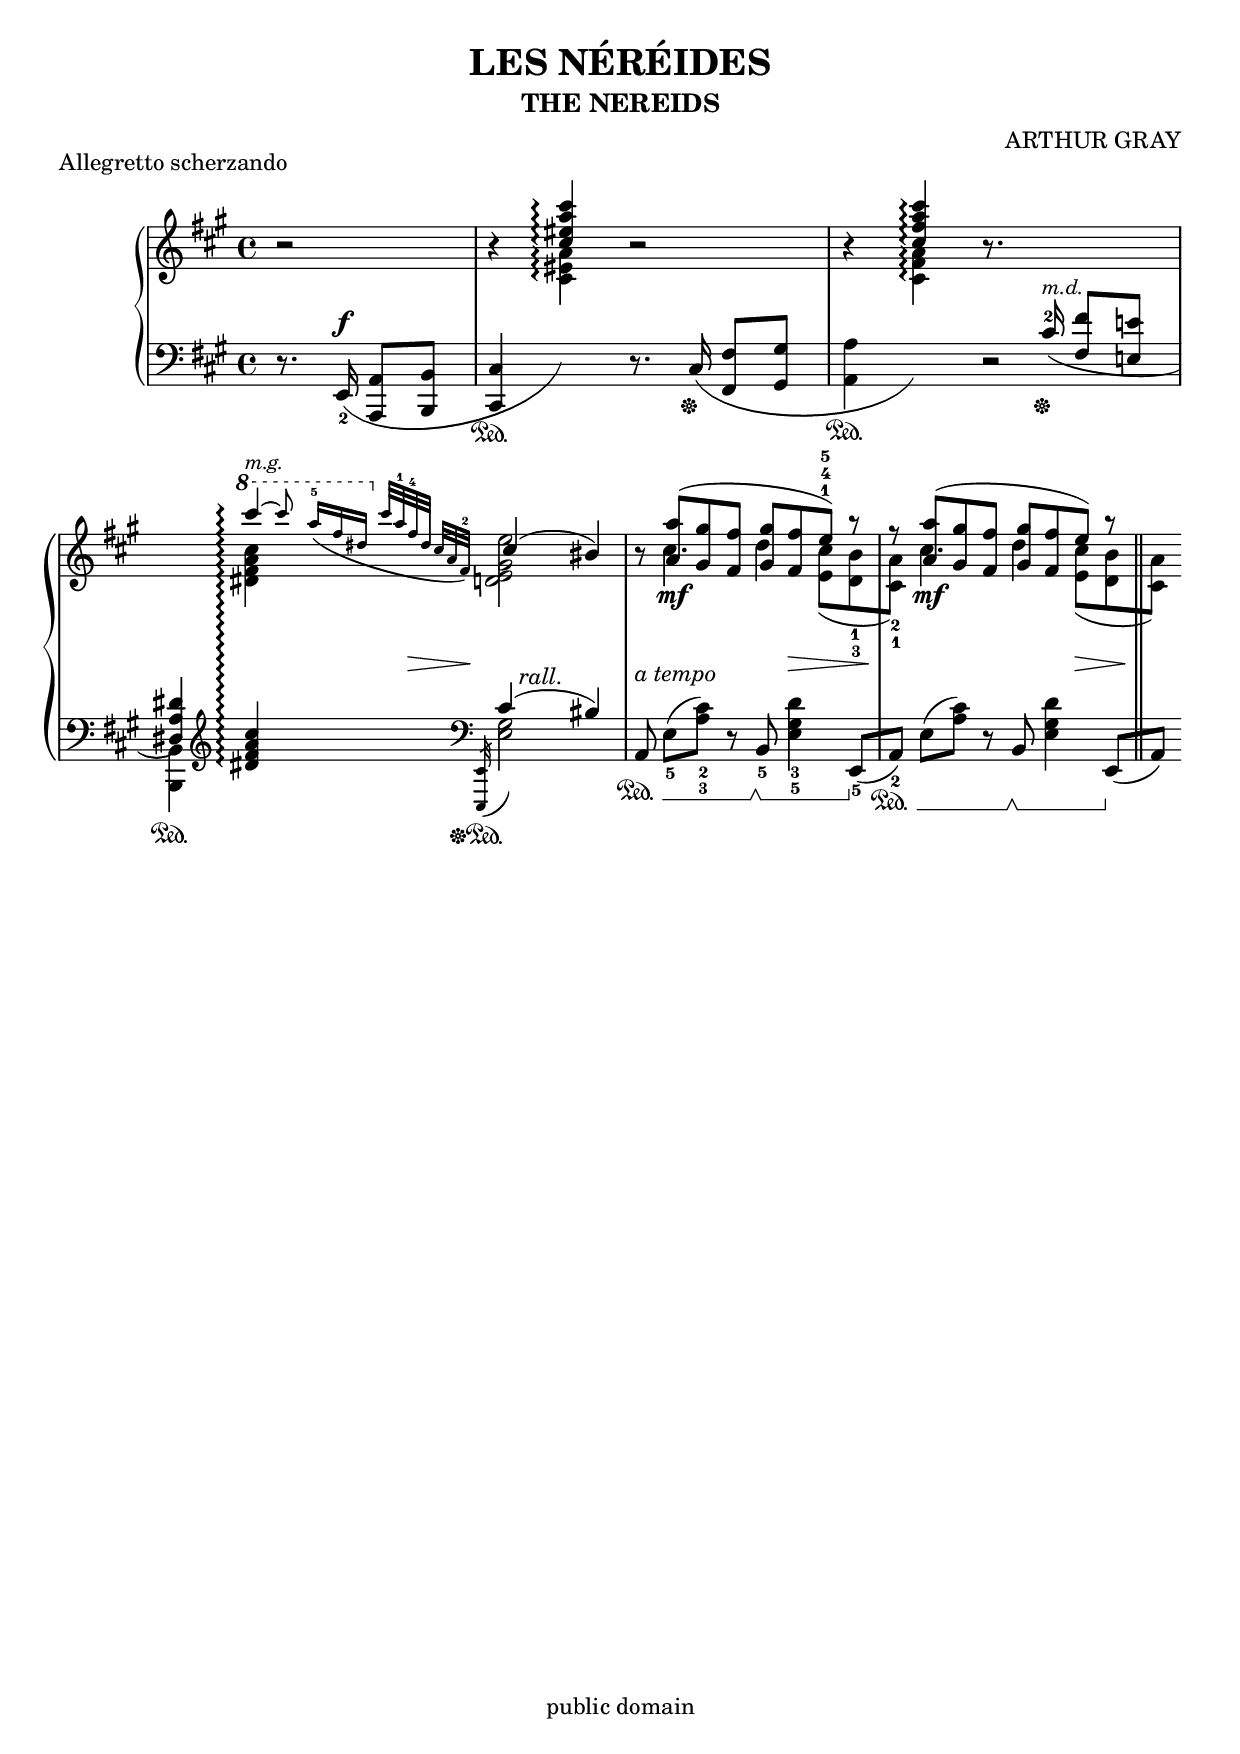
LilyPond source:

\version "2.17.10"

\header {
    composer = "ARTHUR GRAY"
    title = "LES NÉRÉIDES"
    subtitle = "THE NEREIDS"
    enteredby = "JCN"
    piece = "Allegretto scherzando"
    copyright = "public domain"

    texidoc="Highly tweaked example of lilypond output"
}

%{

Nastiest piece of competition at
http://www.orphee.com/comparison/study.html, see
http://www.orphee.com/comparison/gray.pdf

Lines that contain tweaks (3 currently, not counting reverts) are
marked with %tweak

possibly more impressive to render without tweaks?

  grep -v tweak input/les-nereides.ly >> lnnt.ly
  lilypond lnnt.ly

%}

treble = \new Voice \relative c''{
    \key a \major
    r2
    | %2
    \stemUp
    r4 <cis eis a cis>\arpeggio r2
    | %3
    r4 <cis fis a cis>\arpeggio r8.

    \change Staff=bass

    cis,16^2(^\markup {\small \italic "m.d." }\sustainOff
    <fis fis,>8 <e! e,!>
    | %4
    <dis, a' dis>4)\sustainOn

    \change Staff=treble

    \slurUp
    \set PianoStaff.connectArpeggios = ##t

    \ottava #1

    \tieUp
    cis''''4^\markup { \small \italic "m.g." }\arpeggio~
    \grace {
        cis8
	\revert Stem.direction

	a16[-5_( fis dis]
	\ottava #0

	cis32[ a-1 fis-4 dis]   cis[ a  fis)-2]
				% the small grace in lower staff comes after us
	s32
    }


    \stemUp
    cis'4( bis)

    | %5
    r8 <a' a,>8(\mf <gis gis,> <fis fis,>

    % \fingerUp
    \override Fingering.direction = #UP

    <gis gis,> <fis fis,> e)-1-4-5 r

    | %6
    r <a a,>8(\mf <gis gis,> <fis fis,>
    <gis gis,> <fis fis,>  e) r

    | %7
    \bar "||"
}

trebleTwo = \new Voice \relative c''{
    \stemDown
    \slurDown
    % \fingerDown
    \override Fingering.direction = #DOWN
    s2
    | %1
    s1*2
    | %4
    s4
    <cis' a fis dis>4\arpeggio
    <e, gis, e d!>2
    | %5
    s8 cis4. d4
    <cis e,>8[( <d,_3 b'_1>
    | %6
    <cis_1 a'_2>)] cis'4. d4
    <cis e,>8[( <b d,>
    | %7
    <a cis,>)]
}

bass = \new Voice \relative c{
    \partial 2
    \key a \major

    \slurDown
    \dynamicUp

    r8. e,16(\f_2 <a a,>8[ <b b,>]
    | %2
    %\override Staff.SustainPedalLineSpanner.staff-padding = #5 %tweak

    <cis cis,>4\sustainOn
    \change Staff=treble
    \stemDown
    <a'' eis cis>4)\arpeggio

    \change Staff=bass
    \stemNeutral

    r8. cis,,16(\sustainOff <fis fis,>8 <gis gis,>

    | %3

    <a a,>4\sustainOn
    \change Staff=treble

    \stemNeutral
    \stemDown
    <a' fis cis>)\arpeggio
    \change Staff=bass
    \stemNeutral
    r2

    | %4
    \stemDown
    <b,, b,>4
    \clef treble
    \stemNeutral
    <<
        %urg: staff-change: ! on dis
        <cis'' a fis dis!>\arpeggio
    >>

    \grace {
	\override Flag.stroke-style = #"grace"

        s8
        s16 s s
 	s32 s s
	s s s
	\clef bass
	<e,,, e,>32(\sustainOff\sustainOn

	\revert Flag.stroke-style
    }
    <gis' e>2)

    | %5
    \slurUp

    % \fingerDown
    \override Fingering.direction = #DOWN


    %\override Staff.SustainPedalLineSpanner.staff-padding = #3.5 %tweak
    \set Staff.pedalSustainStyle = #'mixed
    %%a,8 e'[-5(<a-2 cis-3>])


    a,8\sustainOn e'[-5(<a cis>])-2-3
    %%r b,-5 <e-3 gis-5 d'>4
    r b,-5\sustainOff\sustainOn <e gis d'>4-3-5
    \slurNeutral
    e,8[-5(\sustainOff

    | %6
    a)-2]\sustainOn
    \slurUp
    e'[(<a cis>)] r b,\sustainOff\sustainOn <e gis d'>4
    \slurNeutral
    e,8[(\sustainOff

    | %7
    a)]
}

bassTwo = \new Voice \relative c{
    \skip 2
    \skip 1*2
    \skip 2

    \stemUp
    \slurUp

    cis'4( bis)
}

middleDynamics = {
    %\override Dynamics.TextScript.padding = #-1 %tweak
    s2
    s1*2
    | %4
    s2
    \grace {
	s8
	s16 s s
	s32 s
	s\> s
	s32 s s\! s

    }
    \textLengthOn
    s32 s-"rall." s s s8 s4
    \textLengthOff
    | %5
    s2-"a tempo" s8
    s \> s s
    | %6
    s8\!
    s2 s8 s\> s
    | %7
    s8\!
}

theScore = \score{
    \context PianoStaff <<
        \new Staff = "treble" <<
            \set beamExceptions = #'((end . (((1 . 8) . (2 2 2 2))
                                           ((1 . 32) . (4 4 4 4 4 4 4 4)))))
	    \treble
	    \trebleTwo
        >>
	\new Dynamics <<
	    \middleDynamics
	>>
        \new Staff = "bass" <<
	    \clef bass
	    \bass
	    \bassTwo
        >>
    >>
    \layout {
	\context {
	    \Score
	    pedalSustainStrings = #'("Ped." "*Ped." "*")
	    \remove "Bar_number_engraver"
        }
    }
}

\book{
    \score { \theScore }
}

%%% Local variables:
%%% coding: utf-8
%%% LilyPond-indent-level:2
%%% End:

